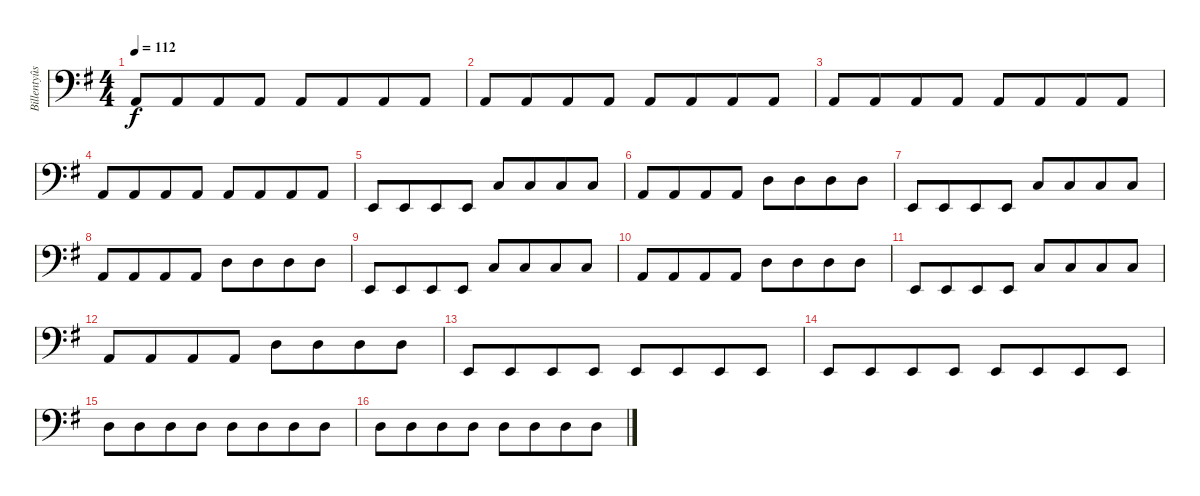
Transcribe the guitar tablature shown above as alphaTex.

\track ("Billentyûs 3 (Jon Lord)" "Billentyûs") {instrument synthbass1}
\staff {score}
\tuning (C3 G2 D2 A1 E1 B0) {hide}
\ts (4 4)
\tempo 112
\clef f4
\ks g
0.4.8{dy f} 0.4.8{beam merge} 0.4.8 0.4.8 0.4.8 0.4.8{beam merge} 0.4.8 0.4.8 |
0.4.8 0.4.8{beam merge} 0.4.8 0.4.8 0.4.8 0.4.8{beam merge} 0.4.8 0.4.8 |
0.4.8 0.4.8{beam merge} 0.4.8 0.4.8 0.4.8 0.4.8{beam merge} 0.4.8 0.4.8 |
0.4.8 0.4.8{beam merge} 0.4.8 0.4.8 0.4.8 0.4.8{beam merge} 0.4.8 0.4.8 |
0.5.8 0.5.8{beam merge} 0.5.8 0.5.8 3.4.8 3.4.8{beam merge} 3.4.8 3.4.8 |
0.4.8 0.4.8{beam merge} 0.4.8 0.4.8 0.3.8 0.3.8{beam merge} 0.3.8 0.3.8 |
0.5.8 0.5.8{beam merge} 0.5.8 0.5.8 3.4.8 3.4.8{beam merge} 3.4.8 3.4.8 |
0.4.8 0.4.8{beam merge} 0.4.8 0.4.8 0.3.8 0.3.8{beam merge} 0.3.8 0.3.8 |
0.5.8 0.5.8{beam merge} 0.5.8 0.5.8 3.4.8 3.4.8{beam merge} 3.4.8 3.4.8 |
0.4.8 0.4.8{beam merge} 0.4.8 0.4.8 0.3.8 0.3.8{beam merge} 0.3.8 0.3.8 |
0.5.8 0.5.8{beam merge} 0.5.8 0.5.8 3.4.8 3.4.8{beam merge} 3.4.8 3.4.8 |
0.4.8 0.4.8{beam merge} 0.4.8 0.4.8 0.3.8 0.3.8{beam merge} 0.3.8 0.3.8 |
0.5.8 0.5.8{beam merge} 0.5.8 0.5.8 0.5.8 0.5.8{beam merge} 0.5.8 0.5.8 |
0.5.8 0.5.8{beam merge} 0.5.8 0.5.8 0.5.8 0.5.8{beam merge} 0.5.8 0.5.8 |
0.3.8 0.3.8{beam merge} 0.3.8 0.3.8 0.3.8 0.3.8{beam merge} 0.3.8 0.3.8 |
0.3.8 0.3.8{beam merge} 0.3.8 0.3.8 0.3.8 0.3.8{beam merge} 0.3.8 0.3.8
